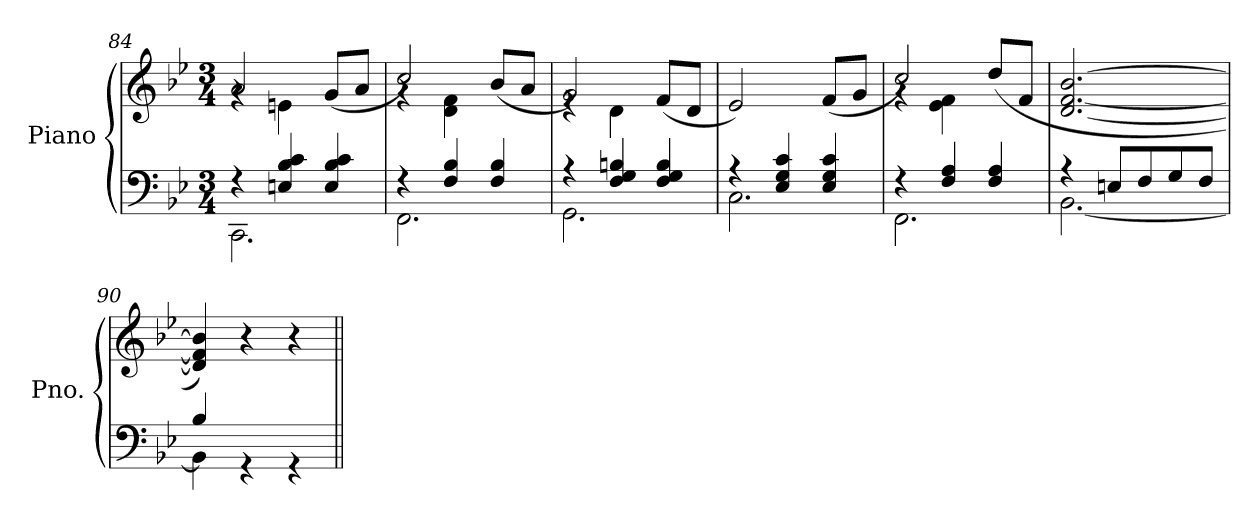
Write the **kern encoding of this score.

**kern	**kern
*part1	*part1
*staff2	*staff1
*I"Piano	*
*I'Pno.	*
*clefF4	*clefG2
*k[b-e-]	*k[b-e-]
*M3/4	*M3/4
=84	=84
*^	*^
4r	2.CC\	2a/	4rg
4En/ 4B-/ 4c/	.	.	4en\
4E/ 4B-/ 4c/	.	(>8g/L	4ryy
.	.	8a/J	.
=85	=85	=85	=85
4r	2.FF\	2cc/)	4rg
4F/ 4B-/	.	.	4d\ 4f\
4F/ 4B-/	.	(>8b-/L	4ryy
.	.	8a/J	.
=86	=86	=86	=86
4r	2.GG\	2g/)	4re
4F/ 4G/ 4Bn/	.	.	4d\
4F/ 4G/ 4B/	.	(<8f/L	4ryy
.	.	8d/J	.
*	*	*v	*v
=87	=87	=87
4r	2.C\	2e-/)
4E-/ 4G/ 4c/	.	.
4E-/ 4G/ 4c/	.	(>8f/L
.	.	8g/J
=88	=88	=88
*	*	*^
4r	2.FF\	2cc/)	4rg
4F/ 4A/	.	.	4e-\ 4f\
4F/ 4A/	.	(<8dd/L	4ryy
.	.	8f/J	.
*	*	*v	*v
=89	=89	=89
4r	[2.BB-\	[2.d/ [2.f/ [2.b-/
8En/L	.	.
8F/	.	.
8G/	.	.
8F/J	.	.
=90	=90	=90
4B-/	4BB-\]	4d/] 4f/] 4b-/])
4rGG	2ryy	4r
4rGG	.	4r
*v	*v	*
=||	=||
*-	*-
